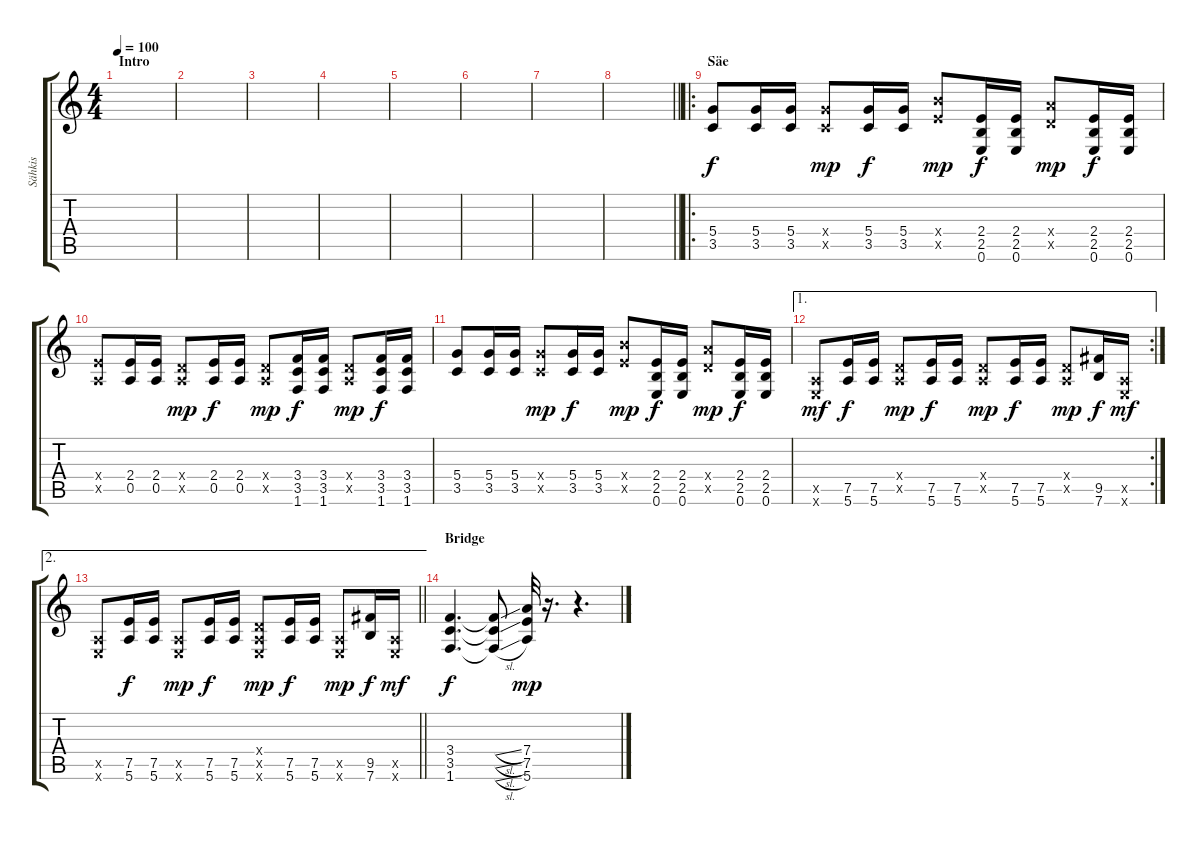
\track ("Sähkis" "Sähkis") {instrument overdrivenguitar}
\staff {score tabs}
\tuning (E4 B3 G3 D3 A2 E2) {hide}
\ts (4 4)
\section ("" "Intro")
\tempo 100
\clef g2
\ks c
|
|
|
|
|
|
|
\barLineRight lightlight
|
\ro
\section ("" "Säe")
(5.4 3.5).8 (5.4 3.5).16 (5.4 3.5).16 (5.4{x} 3.5{x}).8{dy mp} (5.4 3.5).16{dy f} (5.4 3.5).16 (9.4{x} 7.5{x}).8{dy mp} (2.4 2.5 0.6).16{dy f} (2.4 2.5 0.6).16 (7.4{x} 5.5{x}).8{dy mp} (2.4 2.5 0.6).16{dy f} (2.4 2.5 0.6).16 |
(2.4{x} 0.5{x}).8 (2.4 0.5).16 (2.4 0.5).16 (0.4{x} 0.5{x}).8{dy mp} (2.4 0.5).16{dy f} (2.4 0.5).16 (0.4{x} 0.5{x}).8{dy mp} (3.4 3.5 1.6).16{dy f} (3.4 3.5 1.6).16 (0.4{x} 0.5{x}).8{dy mp} (3.4 3.5 1.6).16{dy f} (3.4 3.5 1.6).16 |
(5.4 3.5).8 (5.4 3.5).16 (5.4 3.5).16 (5.4{x} 3.5{x}).8{dy mp} (5.4 3.5).16{dy f} (5.4 3.5).16 (9.4{x} 7.5{x}).8{dy mp} (2.4 2.5 0.6).16{dy f} (2.4 2.5 0.6).16 (7.4{x} 5.5{x}).8{dy mp} (2.4 2.5 0.6).16{dy f} (2.4 2.5 0.6).16 |
\ae 1
\rc 2
(0.5{x} 0.6{x}).8{dy mf} (7.5 5.6).16{dy f} (7.5 5.6).16 (0.4{x} 0.5{x}).8{dy mp} (7.5 5.6).16{dy f} (7.5 5.6).16 (0.4{x} 0.5{x}).8{dy mp} (7.5 5.6).16{dy f} (7.5 5.6).16 (0.4{x} 0.5{x}).8{dy mp} (9.5 7.6).16{dy f} (0.5{x} 0.6{x}).16{dy mf} |
\ae 2
\barLineRight lightlight
(0.5{x} 0.6{x}).8 (7.5 5.6).16{dy f} (7.5 5.6).16 (0.5{x} 0.6{x}).8{dy mp} (7.5 5.6).16{dy f} (7.5 5.6).16 (0.4{x} 0.5{x} 0.6{x}).8{dy mp} (7.5 5.6).16{dy f} (7.5 5.6).16 (0.5{x} 0.6{x}).8{dy mp} (9.5 7.6).16{dy f} (0.5{x} 0.6{x}).16{dy mf} |
\section ("" "Bridge")
(3.4 3.5 1.6).4{d dy f} (3.4{sl t} 3.5{sl t} 1.6{sl t}).8 (7.4 7.5 5.6).32{dy mp} r.16{d} r.4{d}
